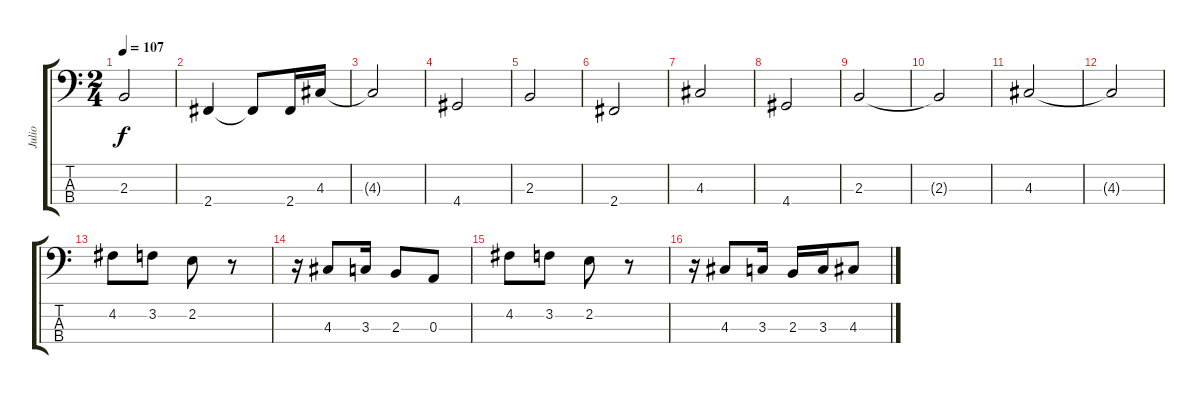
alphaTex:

\track ("Julio" "Julio") {instrument electricbasspick}
\staff {score tabs}
\tuning (G2 D2 A1 E1) {hide}
\ts (2 4)
\tempo 107
\clef f4
\ks c
2.3.2{dy f} |
2.4.4 2.4{t}.8 2.4.16 4.3.16 |
4.3{t}.2 |
4.4.2 |
2.3.2 |
2.4.2 |
4.3.2 |
4.4.2 |
2.3.2 |
2.3{t}.2 |
4.3.2 |
4.3{t}.2 |
4.2.8 3.2.8 2.2.8 r.8 |
r.16 4.3.8 3.3.16 2.3.8 0.3.8 |
4.2.8 3.2.8 2.2.8 r.8 |
r.16 4.3.8 3.3.16 2.3.16 3.3.16 4.3.8
